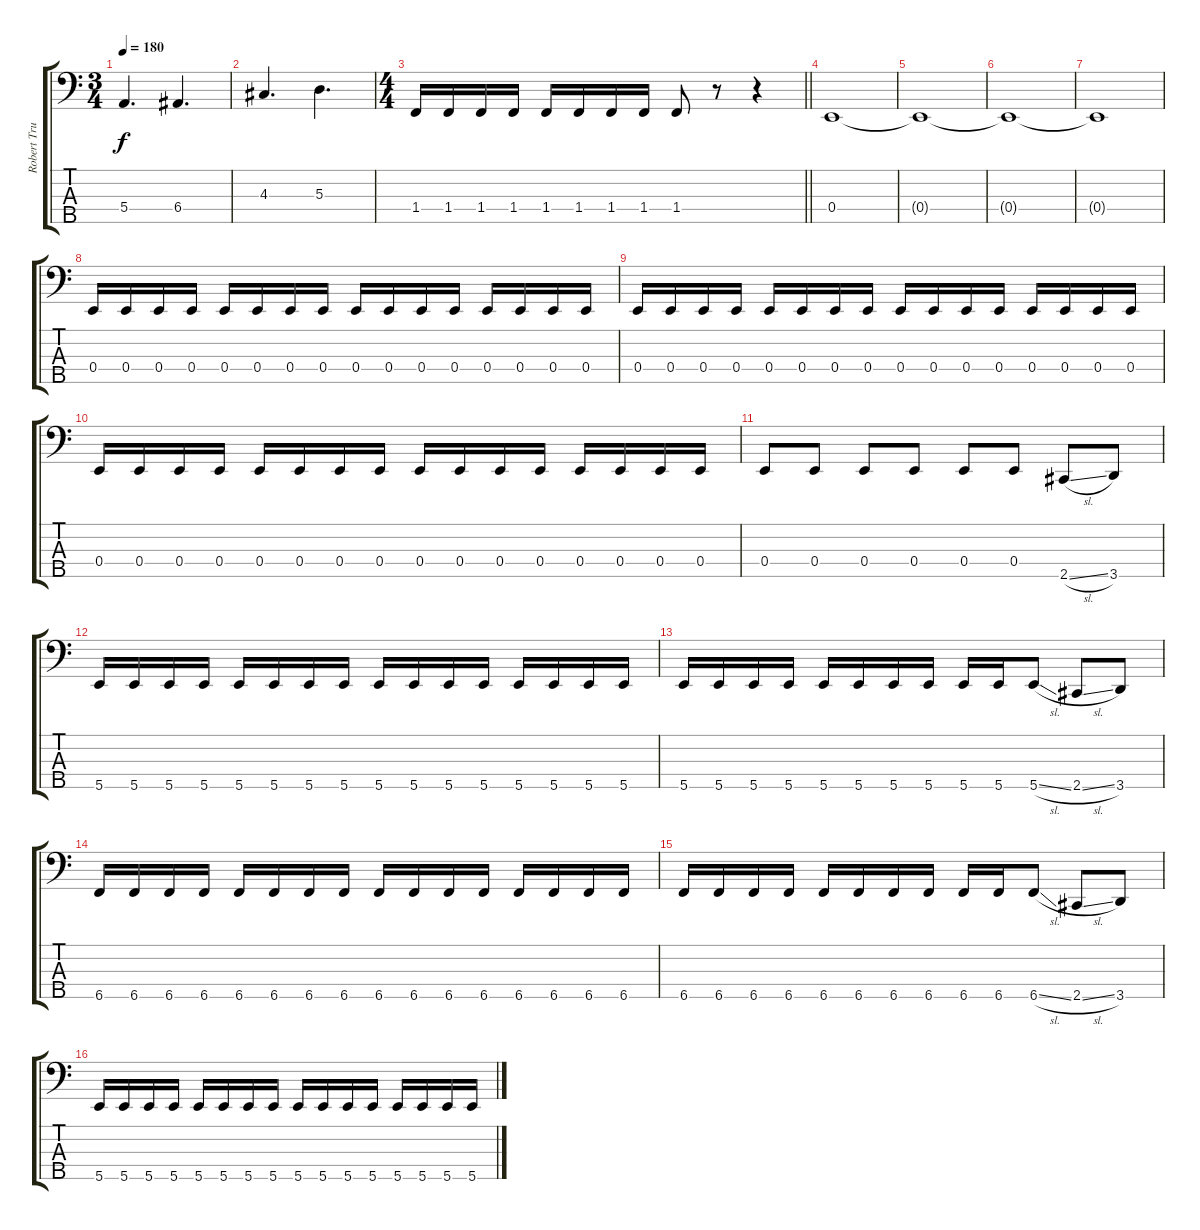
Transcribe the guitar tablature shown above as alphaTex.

\track ("Robert Trujillo Bass" "Robert Tru") {instrument electricbassfinger}
\staff {score tabs}
\tuning (G2 D2 A1 E1 B0) {hide}
\ts (3 4)
\tempo 180
\clef f4
\ks c
5.4.4{d dy f} 6.4.4{d} |
4.3.4{d} 5.3.4{d} |
\ts (4 4)
\barLineRight lightlight
1.4.16 1.4.16 1.4.16 1.4.16 1.4.16 1.4.16 1.4.16 1.4.16 1.4.8 r.8 r.4 |
\section ("" "")
0.4.1 |
0.4{t}.1 |
0.4{t}.1 |
0.4{t}.1 |
0.4.16 0.4.16 0.4.16 0.4.16 0.4.16 0.4.16 0.4.16 0.4.16 0.4.16 0.4.16 0.4.16 0.4.16 0.4.16 0.4.16 0.4.16 0.4.16 |
0.4.16 0.4.16 0.4.16 0.4.16 0.4.16 0.4.16 0.4.16 0.4.16 0.4.16 0.4.16 0.4.16 0.4.16 0.4.16 0.4.16 0.4.16 0.4.16 |
0.4.16 0.4.16 0.4.16 0.4.16 0.4.16 0.4.16 0.4.16 0.4.16 0.4.16 0.4.16 0.4.16 0.4.16 0.4.16 0.4.16 0.4.16 0.4.16 |
0.4.8 0.4.8 0.4.8 0.4.8 0.4.8 0.4.8 2.5{sl}.8 3.5.8 |
5.5.16 5.5.16 5.5.16 5.5.16 5.5.16 5.5.16 5.5.16 5.5.16 5.5.16 5.5.16 5.5.16 5.5.16 5.5.16 5.5.16 5.5.16 5.5.16 |
5.5.16 5.5.16 5.5.16 5.5.16 5.5.16 5.5.16 5.5.16 5.5.16 5.5.16 5.5.16 5.5{sl}.8 2.5{sl}.8 3.5.8 |
6.5.16 6.5.16 6.5.16 6.5.16 6.5.16 6.5.16 6.5.16 6.5.16 6.5.16 6.5.16 6.5.16 6.5.16 6.5.16 6.5.16 6.5.16 6.5.16 |
6.5.16 6.5.16 6.5.16 6.5.16 6.5.16 6.5.16 6.5.16 6.5.16 6.5.16 6.5.16 6.5{sl}.8 2.5{sl}.8 3.5.8 |
5.5.16 5.5.16 5.5.16 5.5.16 5.5.16 5.5.16 5.5.16 5.5.16 5.5.16 5.5.16 5.5.16 5.5.16 5.5.16 5.5.16 5.5.16 5.5.16
